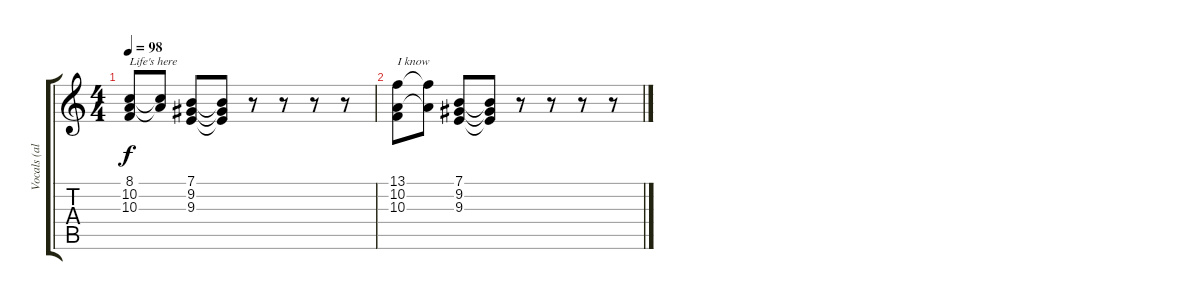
\track ("Vocals (alternatively Mike Harrisson and" "Vocals (al") {instrument tenorsax}
\staff {score tabs}
\tuning (E4 B3 G3 D3 A2 E2) {hide}
\ts (4 4)
\tempo 98
\clef g2
\ks c
(8.1 10.2 10.3).8{txt "Life's here" dy f} (8.1{t} 10.2{t}).8 (7.1 9.2 9.3).8 (7.1{t} 9.2{t} 9.3{t}).8 r.8 r.8 r.8 r.8 |
(13.1 10.2 10.3).8{txt "I know"} (13.1{t} 10.2{t}).8 (7.1 9.2 9.3).8 (7.1{t} 9.2{t} 9.3{t}).8 r.8 r.8 r.8 r.8
